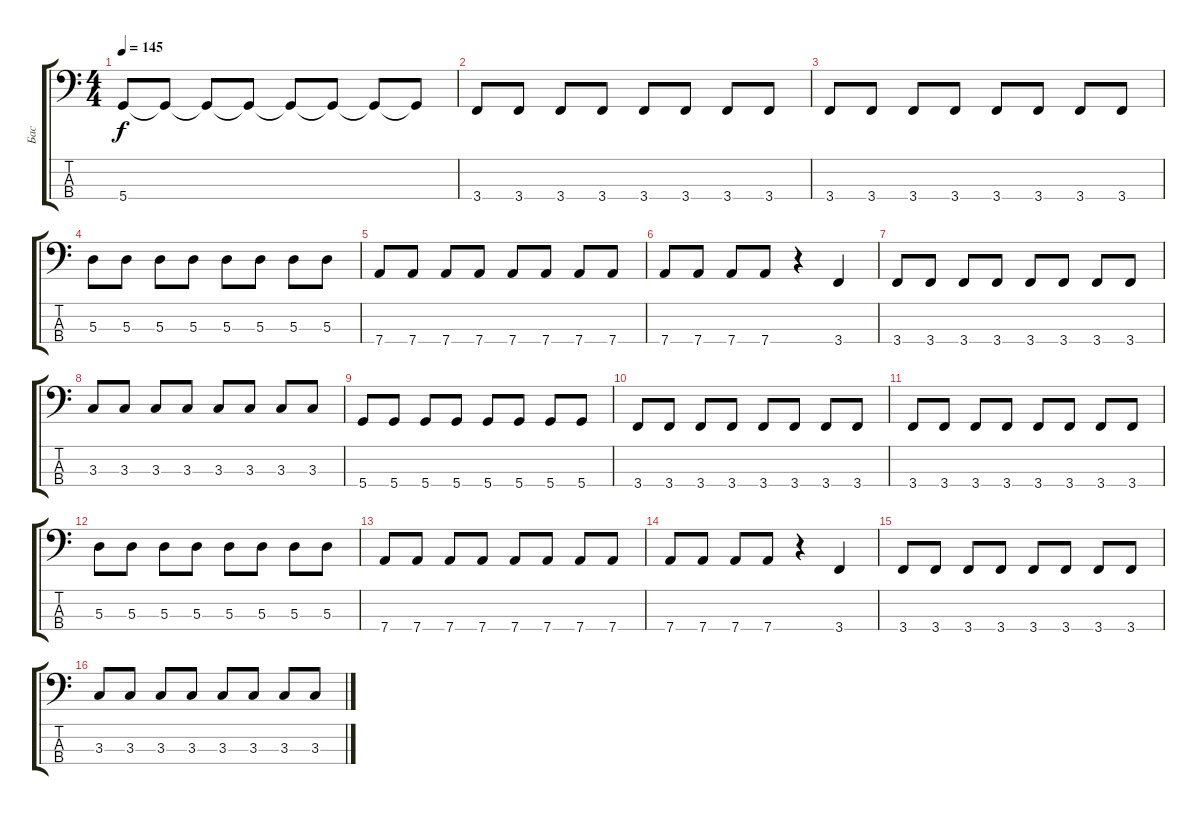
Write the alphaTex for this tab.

\track ("Бас" "Бас") {instrument electricbassfinger}
\staff {score tabs}
\tuning (G2 D2 A1 D1) {hide}
\ts (4 4)
\tempo 145
\clef f4
\ks c
5.4.8{dy f} 5.4{t}.8 5.4{t}.8 5.4{t}.8 5.4{t}.8 5.4{t}.8 5.4{t}.8 5.4{t}.8 |
3.4.8 3.4.8 3.4.8 3.4.8 3.4.8 3.4.8 3.4.8 3.4.8 |
3.4.8 3.4.8 3.4.8 3.4.8 3.4.8 3.4.8 3.4.8 3.4.8 |
5.3.8 5.3.8 5.3.8 5.3.8 5.3.8 5.3.8 5.3.8 5.3.8 |
7.4.8 7.4.8 7.4.8 7.4.8 7.4.8 7.4.8 7.4.8 7.4.8 |
7.4.8 7.4.8 7.4.8 7.4.8 r.4 3.4.4 |
3.4.8 3.4.8 3.4.8 3.4.8 3.4.8 3.4.8 3.4.8 3.4.8 |
3.3.8 3.3.8 3.3.8 3.3.8 3.3.8 3.3.8 3.3.8 3.3.8 |
5.4.8 5.4.8 5.4.8 5.4.8 5.4.8 5.4.8 5.4.8 5.4.8 |
3.4.8 3.4.8 3.4.8 3.4.8 3.4.8 3.4.8 3.4.8 3.4.8 |
3.4.8 3.4.8 3.4.8 3.4.8 3.4.8 3.4.8 3.4.8 3.4.8 |
5.3.8 5.3.8 5.3.8 5.3.8 5.3.8 5.3.8 5.3.8 5.3.8 |
7.4.8 7.4.8 7.4.8 7.4.8 7.4.8 7.4.8 7.4.8 7.4.8 |
7.4.8 7.4.8 7.4.8 7.4.8 r.4 3.4.4 |
3.4.8 3.4.8 3.4.8 3.4.8 3.4.8 3.4.8 3.4.8 3.4.8 |
3.3.8 3.3.8 3.3.8 3.3.8 3.3.8 3.3.8 3.3.8 3.3.8
